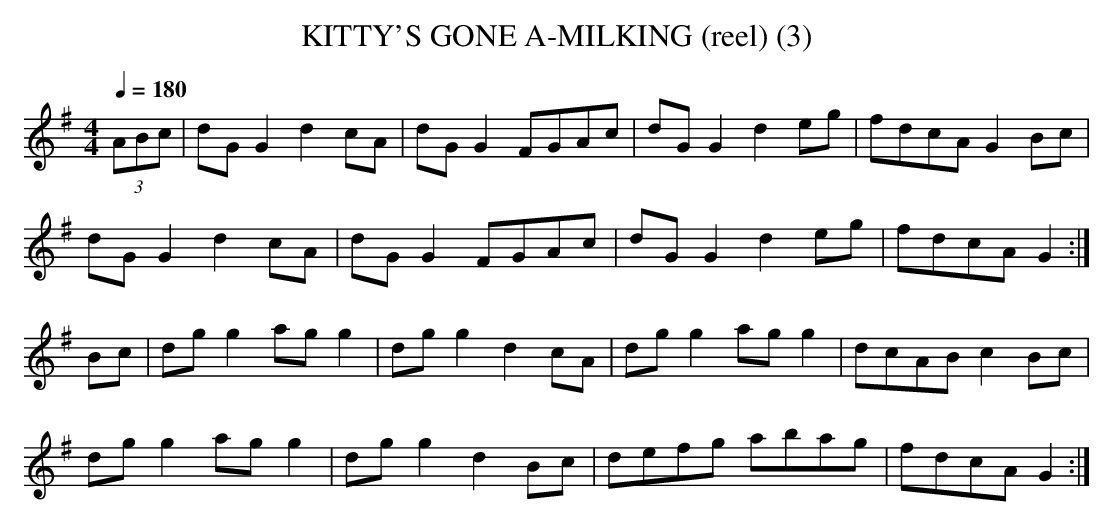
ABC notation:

X:1
T:KITTY'S GONE A-MILKING (reel) (3)
Q:1/4=180
L:1/8
M:4/4
K:G
(3ABc|dGG2 d2cA|dGG2 FGAc|dGG2 d2eg|fdcA G2Bc|
dGG2 d2cA|dGG2 FGAc|dGG2 d2eg|fdcA G2:|
Bc|dgg2 agg2|dgg2 d2cA|dgg2 agg2|dcAB c2Bc|
dgg2 agg2|dgg2 d2Bc|defg abag|fdcA G2:|
